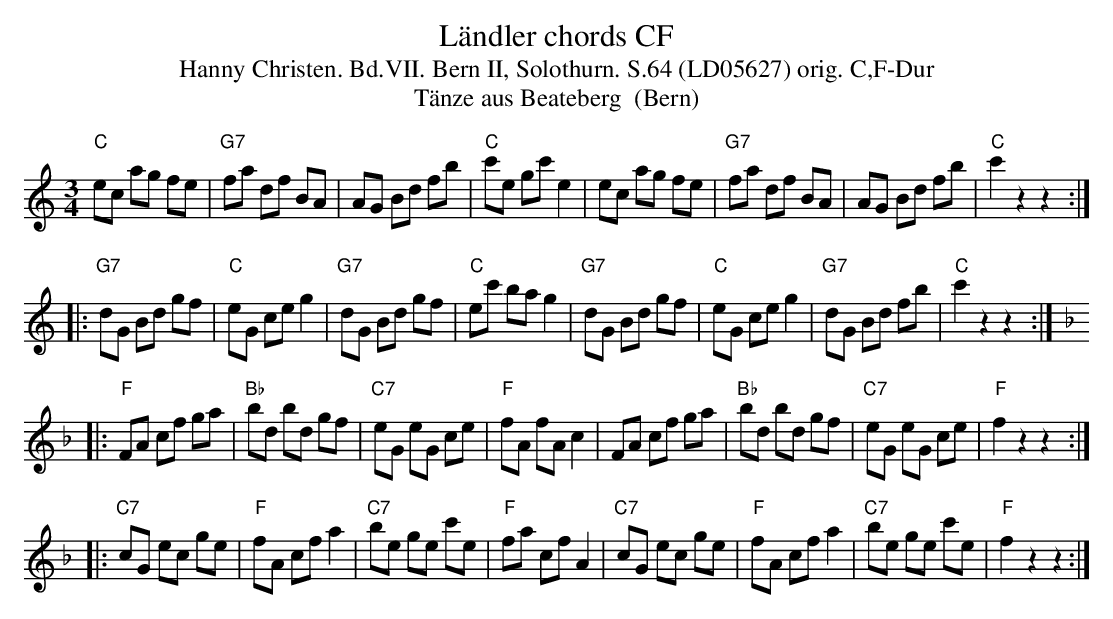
X:1
T: L\"andler chords CF
T:Hanny Christen. Bd.VII. Bern II, Solothurn. S.64 (LD05627) orig. C,F-Dur
T: T\"anze aus Beateberg  (Bern)
M:3/4
L:1/8
K:C %%MIDI gchordon
"C"ec ag fe | "G7"fa df BA | AG Bd fb | "C"c'e gc' e2 | ec ag fe | "G7"fa df BA | AG Bd fb | "C"c'2z2z2 ::
"G7"dG Bd gf | "C"eG ce g2 | "G7"dG Bd gf | "C"ec' ba g2 | "G7"dG Bd gf | "C"eG ce g2 | "G7"dG Bd fb | "C"c'2z2z2 :: [K:F]
"F"FA cf ga | "Bb"bd bd gf | "C7"eG eG ce | "F"fA fA c2 | FA cf ga | "Bb"bd bd gf | "C7"eG eG ce | "F"f2z2z2 ::
"C7"cG ec ge | "F"fA cf a2 | "C7"be ge c'e | "F"fa cf A2 | "C7"cG ec ge | "F"fA cf a2 | "C7"be ge c'e | "F"f2z2z2 :|
